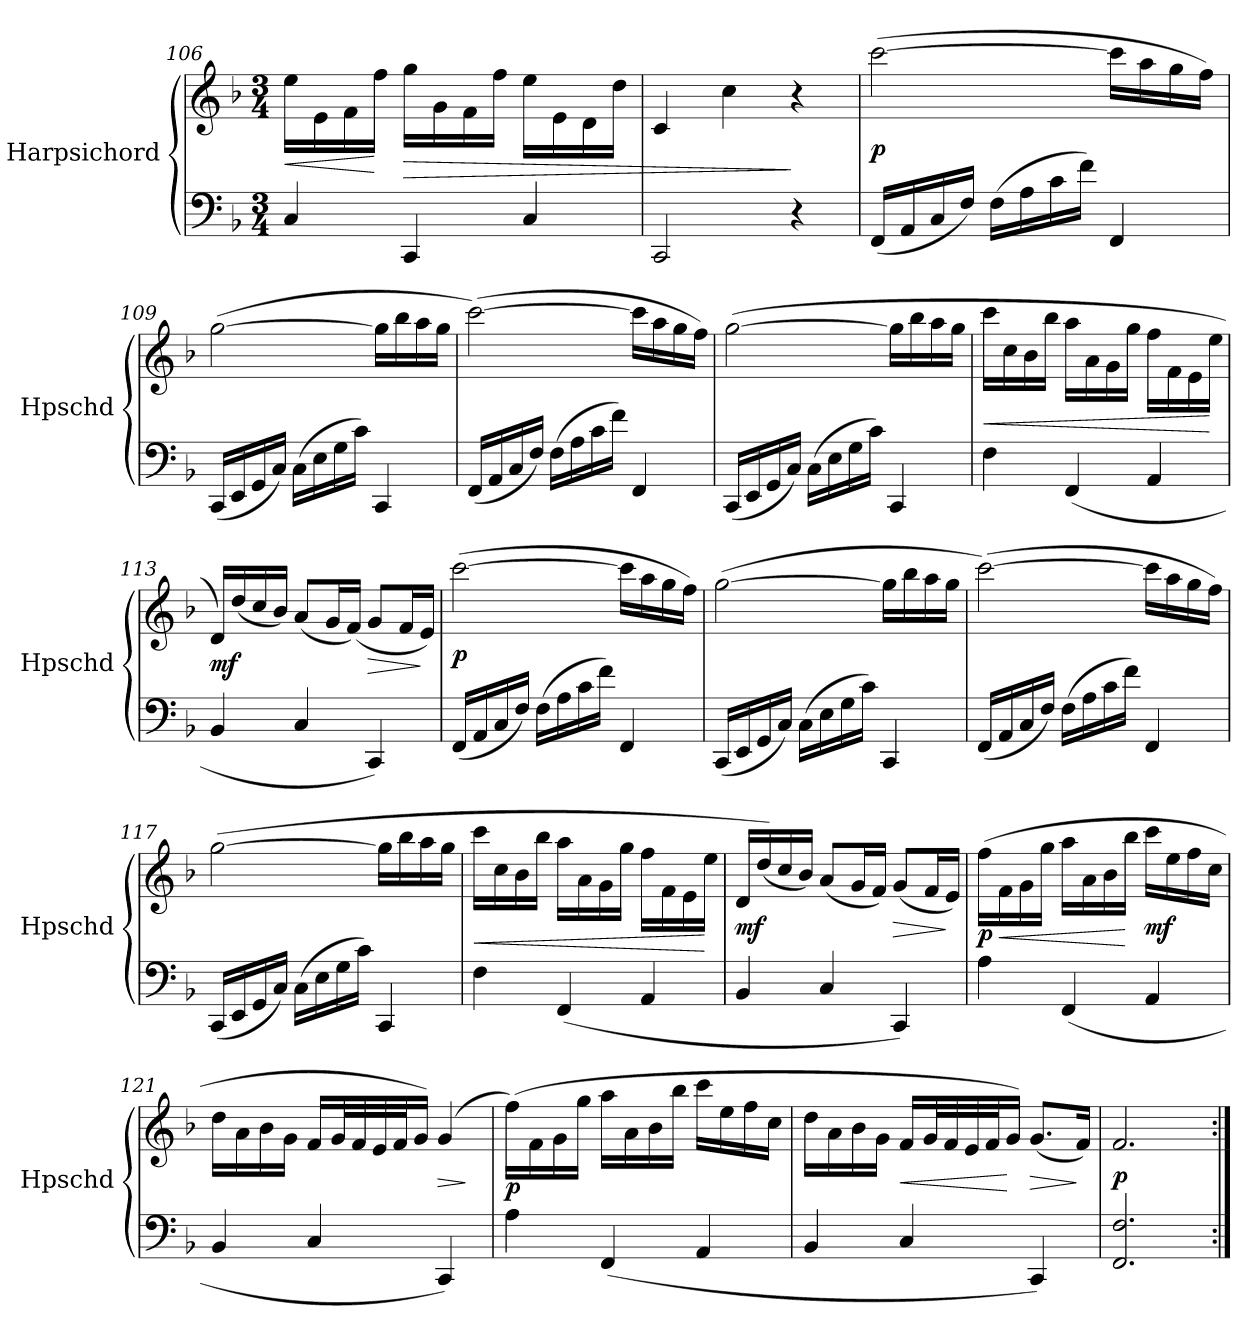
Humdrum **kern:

**kern	**kern	**dynam
*part1	*part1	*part1
*staff2	*staff1	*staff1/2
*I"Harpsichord	*	*
*I'Hpschd	*	*
*clefF4	*clefG2	*
*k[b-]	*k[b-]	*
*M3/4	*M3/4	*
=106	=106	=106
4C/	16ee\LL	<
.	16e\	.
.	16f\	.
.	16ff\JJ	[
4CC/	16gg\LL	>
.	16g\	.
.	16f\	.
.	16ff\JJ	.
4C/	16ee\LL	.
.	16e\	.
.	16d\	.
.	16dd\JJ	.
=107	=107	=107
2CC/	4c/	.
.	4cc\	.
4r	4r	]
=108	=108	=108
(16FF/LL	([2ccc\	p
16AA/	.	.
16C/	.	.
16F/JJ)	.	.
(16F\LL	.	.
16A\	.	.
16c\	.	.
16f\JJ)	.	.
4FF/	16ccc\LL]	.
.	16aa\	.
.	16gg\	.
.	16ff\JJ)	.
=109	=109	=109
(16CC/LL	([2gg\	.
16EE/	.	.
16GG/	.	.
16C/JJ)	.	.
(16C\LL	.	.
16E\	.	.
16G\	.	.
16c\JJ)	.	.
4CC/	16gg\LL]	.
.	16bb-\	.
.	16aa\	.
.	16gg\JJ	.
=110	=110	=110
(16FF/LL	([2ccc\)	.
16AA/	.	.
16C/	.	.
16F/JJ)	.	.
(16F\LL	.	.
16A\	.	.
16c\	.	.
16f\JJ)	.	.
4FF/	16ccc\LL]	.
.	16aa\	.
.	16gg\	.
.	16ff\JJ)	.
=111	=111	=111
(16CC/LL	([2gg\	.
16EE/	.	.
16GG/	.	.
16C/JJ)	.	.
(16C\LL	.	.
16E\	.	.
16G\	.	.
16c\JJ)	.	.
4CC/	16gg\LL]	.
.	16bb-\	.
.	16aa\	.
.	16gg\JJ	.
=112	=112	=112
4F\	16ccc\LL	<
.	16cc\	.
.	16b-\	.
.	16bb-\JJ	.
(4FF/	16aa\LL	.
.	16a\	.
.	16g\	.
.	16gg\JJ	.
4AA/	16ff\LL	.
.	16f\	.
.	16e\	.
.	16ee\JJ	[
=113	=113	=113
4BB-/	16d/LL)	mf
.	(16dd/	.
.	16cc/	.
.	16b-/JJ)	.
4C/	(8a/L	.
.	16g/L	.
.	(16f/JJ)	.
4CC/)	8g/L	>
.	16f/L	.
.	16e/JJ)	]
=114	=114	=114
(16FF/LL	([2ccc\	p
16AA/	.	.
16C/	.	.
16F/JJ)	.	.
(16F\LL	.	.
16A\	.	.
16c\	.	.
16f\JJ)	.	.
4FF/	16ccc\LL]	.
.	16aa\	.
.	16gg\	.
.	16ff\JJ)	.
=115	=115	=115
(16CC/LL	([2gg\	.
16EE/	.	.
16GG/	.	.
16C/JJ)	.	.
(16C\LL	.	.
16E\	.	.
16G\	.	.
16c\JJ)	.	.
4CC/	16gg\LL]	.
.	16bb-\	.
.	16aa\	.
.	16gg\JJ	.
=116	=116	=116
(16FF/LL	([2ccc\)	.
16AA/	.	.
16C/	.	.
16F/JJ)	.	.
(16F\LL	.	.
16A\	.	.
16c\	.	.
16f\JJ)	.	.
4FF/	16ccc\LL]	.
.	16aa\	.
.	16gg\	.
.	16ff\JJ)	.
=117	=117	=117
(16CC/LL	([2gg\	.
16EE/	.	.
16GG/	.	.
16C/JJ)	.	.
(16C\LL	.	.
16E\	.	.
16G\	.	.
16c\JJ)	.	.
4CC/	16gg\LL]	.
.	16bb-\	.
.	16aa\	.
.	16gg\JJ	.
=118	=118	=118
4F\	16ccc\LL	<
.	16cc\	.
.	16b-\	.
.	16bb-\JJ	.
(4FF/	16aa\LL	.
.	16a\	.
.	16g\	.
.	16gg\JJ	.
4AA/	16ff\LL	.
.	16f\	.
.	16e\	.
.	16ee\JJ	[
=119	=119	=119
4BB-/	16d/LL	mf
.	(16dd/)	.
.	16cc/	.
.	16b-/JJ)	.
4C/	(8a/L	.
.	16g/L	.
.	16f/JJ)	.
4CC/)	(8g/L	>
.	16f/L	.
.	16e/JJ)	]
=120	=120	=120
4A\	(16ff\LL	p
.	16f\	<
.	16g\	.
.	16gg\JJ	.
(4FF/	16aa\LL	.
.	16a\	.
.	16b-\	.
.	16bb-\JJ	[
4AA/	16ccc\LL	mf
.	16ee\	.
.	16ff\	.
.	16cc\JJ	.
=121	=121	=121
4BB-/	16dd\LL	.
.	16a\	.
.	16b-\	.
.	16g\JJ	.
4C/	16f/LL	.
.	32g/L	.
.	32f/	.
.	32e/	.
.	32f/J	.
.	16g/JJ)	.
4CC/)	(4g/	>
.	.	]
=122	=122	=122
4A\	(16ff\LL)	p
.	16f\	.
.	16g\	.
.	16gg\JJ	.
(4FF/	16aa\LL	.
.	16a\	.
.	16b-\	.
.	16bb-\JJ	.
4AA/	16ccc\LL	.
.	16ee\	.
.	16ff\	.
.	16cc\JJ	.
=123	=123	=123
4BB-/	16dd\LL	.
.	16a\	.
.	16b-\	.
.	16g\JJ	.
4C/	16f/LL	<
.	32g/L	.
.	32f/	.
.	32e/	.
.	32f/J	.
.	16g/JJ)	[
4CC/)	(8.g/L	>
.	16f/Jk)	]
=124	=124	=124
2.FF/ 2.F/	2.f/	p
=:|!	=:|!	=:|!
*-	*-	*-
